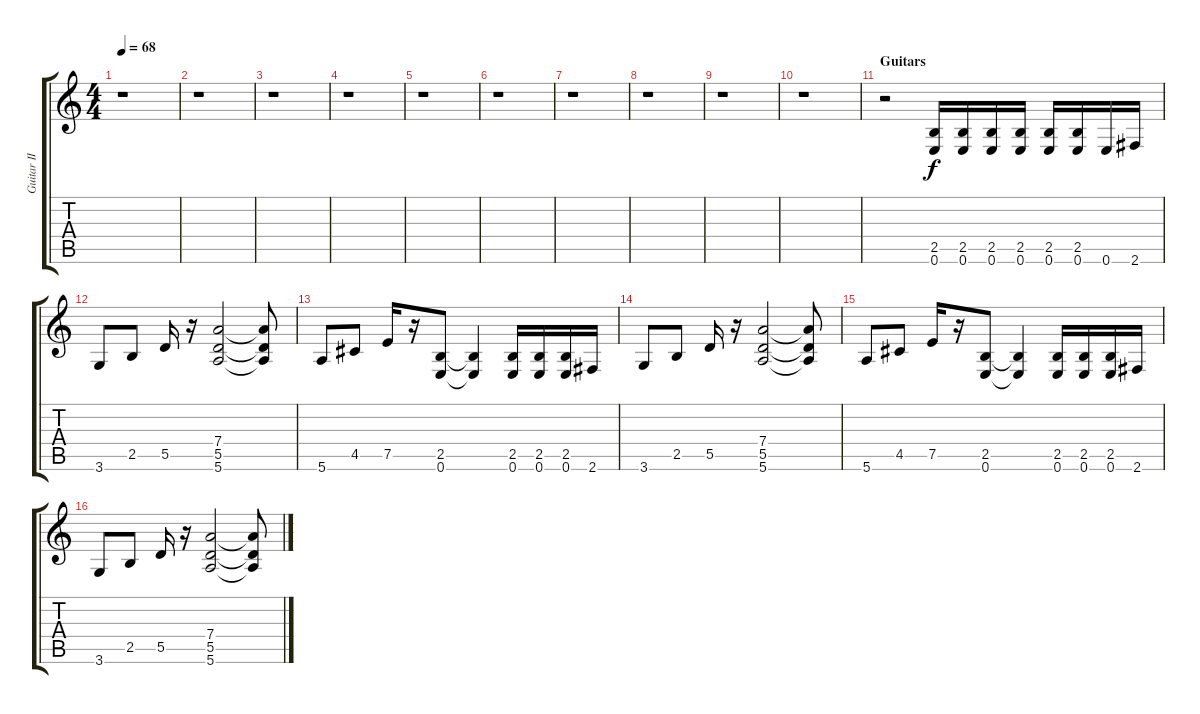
\track ("Guitar II" "Guitar II") {instrument distortionguitar}
\staff {score tabs}
\tuning (E4 B3 G3 D3 A2 E2) {hide}
\ts (4 4)
\tempo 68
\clef g2
\ks c
r.1{dy f} |
r.1 |
r.1 |
r.1 |
r.1 |
r.1 |
r.1 |
r.1 |
r.1 |
r.1 |
\section ("" "Guitars")
r.2 (2.5 0.6).16 (2.5 0.6).16 (2.5 0.6).16 (2.5 0.6).16 (2.5 0.6).16 (2.5 0.6).16 0.6.16 2.6.16 |
3.6.8 2.5.8 5.5.16 r.16 (7.4 5.5 5.6).2 (7.4{t} 5.5{t} 5.6{t}).8 |
5.6.8 4.5.8 7.5.16 r.16 (2.5 0.6).8 (2.5{t} 0.6{t}).4 (2.5 0.6).16 (2.5 0.6).16 (2.5 0.6).16 2.6.16 |
3.6.8 2.5.8 5.5.16 r.16 (7.4 5.5 5.6).2 (7.4{t} 5.5{t} 5.6{t}).8 |
5.6.8 4.5.8 7.5.16 r.16 (2.5 0.6).8 (2.5{t} 0.6{t}).4 (2.5 0.6).16 (2.5 0.6).16 (2.5 0.6).16 2.6.16 |
3.6.8 2.5.8 5.5.16 r.16 (7.4 5.5 5.6).2 (7.4{t} 5.5{t} 5.6{t}).8
